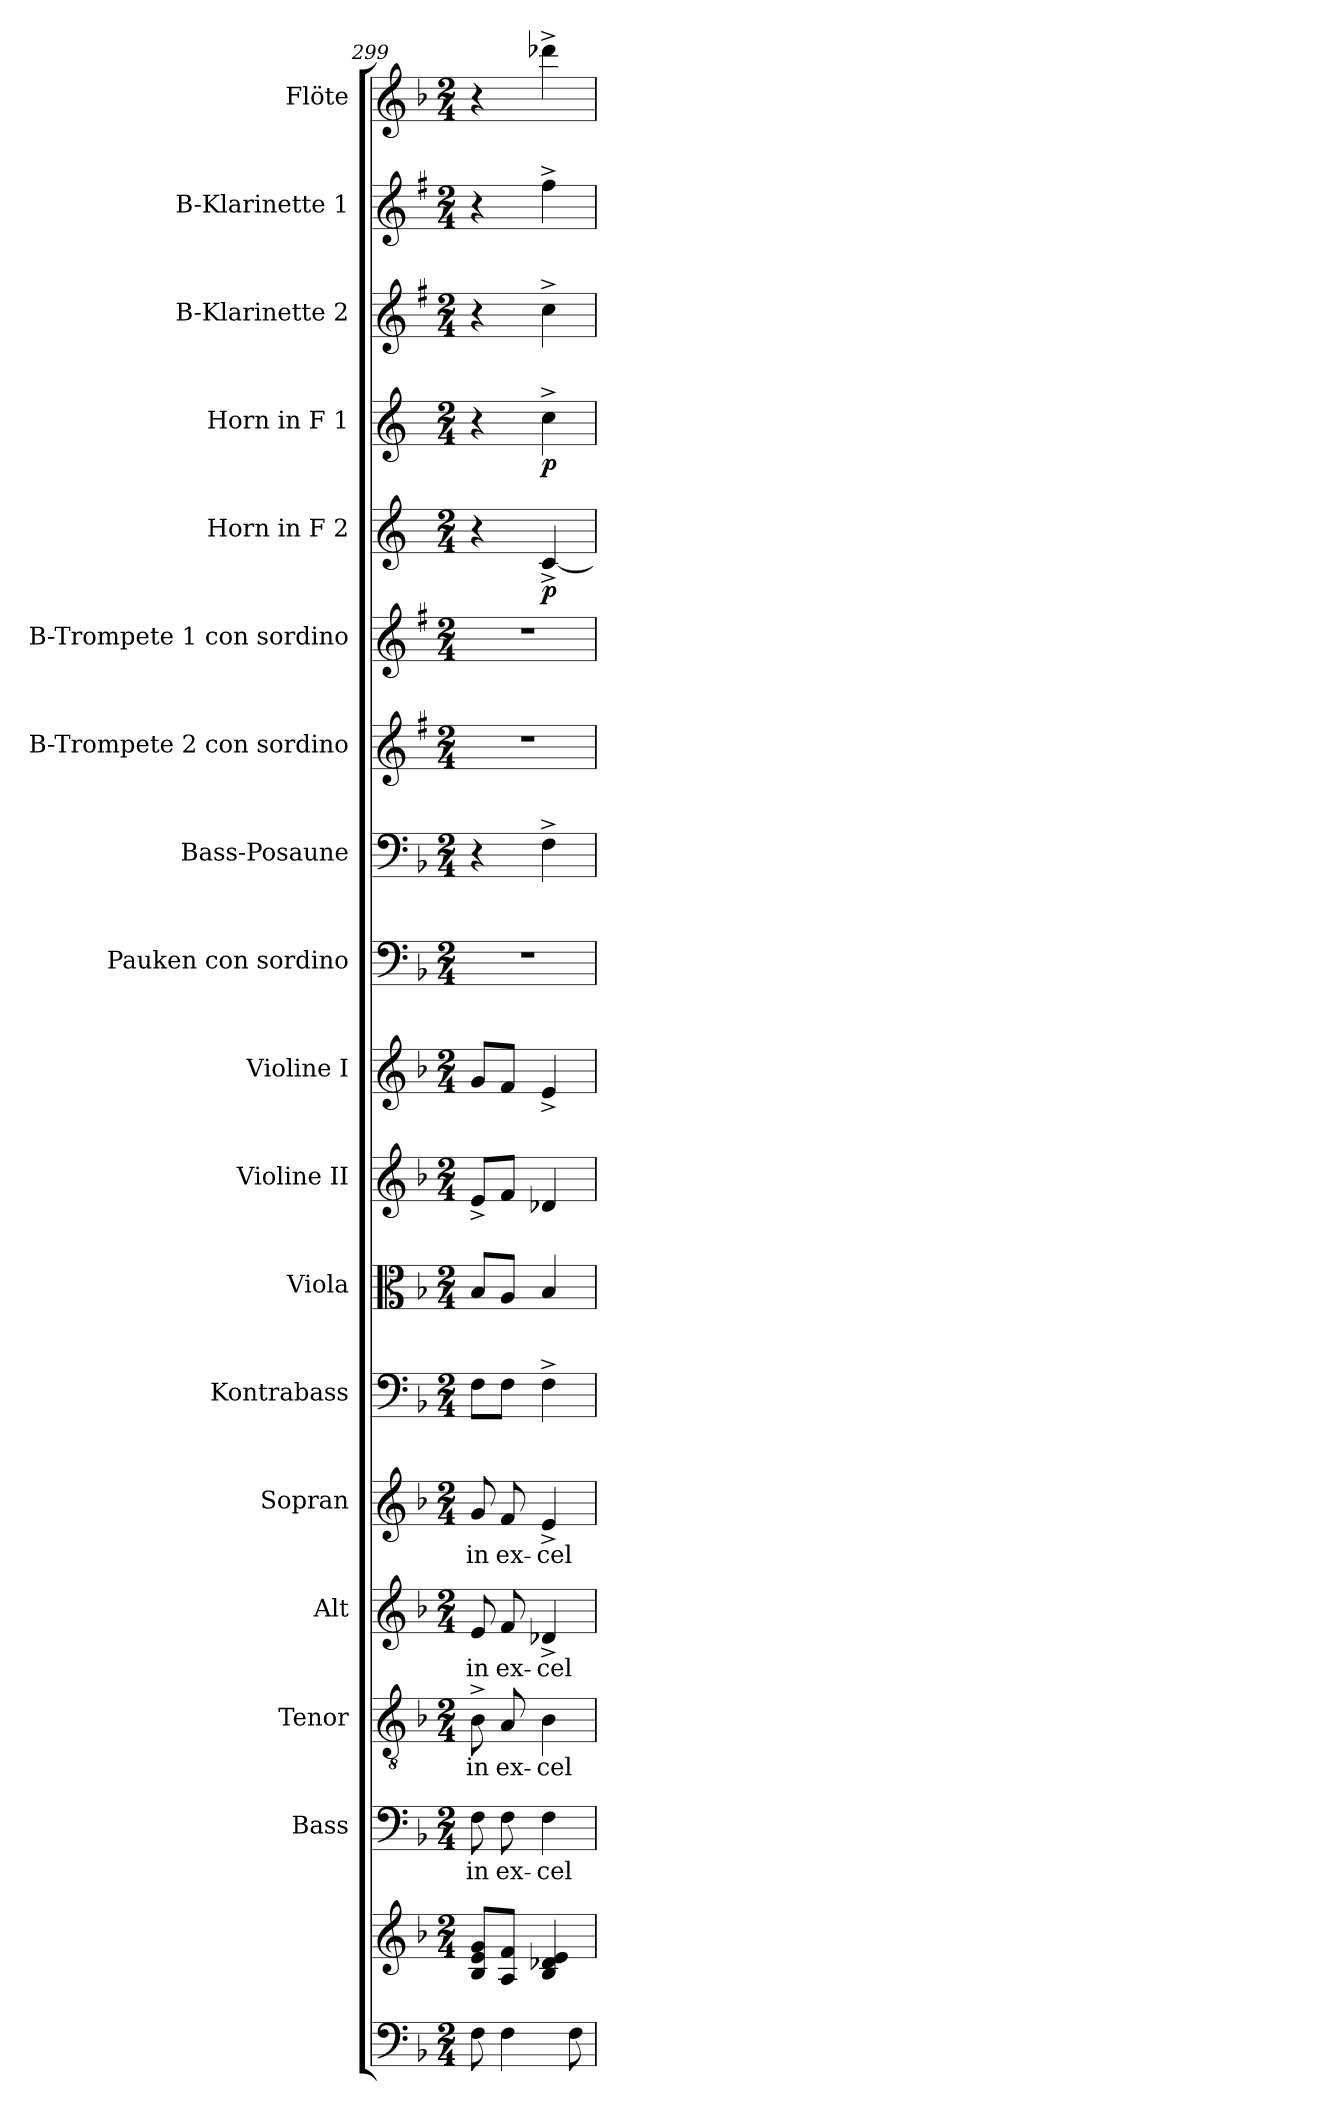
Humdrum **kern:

**kern	**kern	**kern	**text	**kern	**text	**kern	**text	**kern	**text	**kern	**kern	**kern	**kern	**kern	**kern	**kern	**kern	**kern	**dynam	**kern	**dynam	**kern	**kern	**kern
*part18	*part18	*part17	*part17	*part16	*part16	*part15	*part15	*part14	*part14	*part13	*part12	*part11	*part10	*part9	*part8	*part7	*part6	*part5	*part5	*part4	*part4	*part3	*part2	*part1
*staff19	*staff18	*staff17	*staff17	*staff16	*staff16	*staff15	*staff15	*staff14	*staff14	*staff13	*staff12	*staff11	*staff10	*staff9	*staff8	*staff7	*staff6	*staff5	*staff5	*staff4	*staff4	*staff3	*staff2	*staff1
*	*	*I"Bass	*	*I"Tenor	*	*I"Alt	*	*I"Sopran	*	*I"Kontrabass	*I"Viola	*I"Violine II	*I"Violine I	*I"Pauken con sordino	*I"Bass-Posaune	*I"B-Trompete 2 con sordino	*I"B-Trompete 1 con sordino	*I"Horn in F 2	*	*I"Horn in F 1	*	*I"B-Klarinette 2	*I"B-Klarinette 1	*I"Flöte
*	*	*I'B.	*	*I'T.	*	*I'A.	*	*I'S.	*	*I'Kb.	*I'Vla.	*I'Vl. II	*I'Vl. I	*I'Pk.	*I'B. Pos.	*I'B Trp. 2	*I'B Trp. 1	*	*	*	*	*I'B Kl. 2	*I'B Kl. 1	*I'Fl.
*clefF4	*clefG2	*clefF4	*	*clefGv2	*	*clefG2	*	*clefG2	*	*clefF4	*clefC3	*clefG2	*clefG2	*clefF4	*clefF4	*clefG2	*clefG2	*clefG2	*	*clefG2	*	*clefG2	*clefG2	*clefG2
*	*	*	*	*	*	*	*	*	*	*ITrd7c12	*	*	*	*	*	*ITrd1c2	*ITrd1c2	*ITrd4c7	*	*ITrd4c7	*	*ITrd1c2	*ITrd1c2	*
*k[b-]	*k[b-]	*k[b-]	*	*k[b-]	*	*k[b-]	*	*k[b-]	*	*k[b-]	*k[b-]	*k[b-]	*k[b-]	*k[b-]	*k[b-]	*k[b-]	*k[b-]	*k[b-]	*	*k[b-]	*	*k[b-]	*k[b-]	*k[b-]
*F:	*F:	*F:	*	*F:	*	*F:	*	*F:	*	*F:	*F:	*F:	*F:	*F:	*F:	*F:	*F:	*F:	*	*F:	*	*F:	*F:	*F:
*M2/4	*M2/4	*M2/4	*	*M2/4	*	*M2/4	*	*M2/4	*	*M2/4	*M2/4	*M2/4	*M2/4	*M2/4	*M2/4	*M2/4	*M2/4	*M2/4	*	*M2/4	*	*M2/4	*M2/4	*M2/4
=299	=299	=299	=299	=299	=299	=299	=299	=299	=299	=299	=299	=299	=299	=299	=299	=299	=299	=299	=299	=299	=299	=299	=299	=299
!	!	!	!LO:LY:b	!	!LO:LY:b	!	!LO:LY:b	!	!LO:LY:b	!	!	!	!	!	!	!	!	!	!	!	!	!	!	!
8F\	8B-/ 8e/ 8g/L	8F\	in	8B-^>\	in	8e/	in	8g/	in	8FF\L	8B-/L	8e^</L	8g/L	2r	4r	2r	2r	4r	.	4r	.	4r	4r	4r
!	!	!	!LO:LY:b	!	!LO:LY:b	!	!LO:LY:b	!	!LO:LY:b	!	!	!	!	!	!	!	!	!	!	!	!	!	!	!
4F\	8A/ 8f/J	8F\	ex-	8A/	ex-	8f/	ex-	8f/	ex-	8FF\J	8A/J	8f/J	8f/J	.	.	.	.	.	.	.	.	.	.	.
!	!	!	!LO:LY:b	!	!LO:LY:b	!	!LO:LY:b	!	!LO:LY:b	!	!	!	!	!	!	!	!	!	!LO:DY:b	!	!LO:DY:b	!	!	!
.	4B-/ 4d-X/ 4e/	4F\	-cel-	4B-\	-cel-	4d-X^>/	-cel-	4e^>/	-cel-	4FF^>\	4B-/	4d-X/	4e^</	.	4F^>\	.	.	[4F^</	p	4f^>\	p	4b-^>\	4ee^>\	4ddd-X^>\
8F\	.	.	.	.	.	.	.	.	.	.	.	.	.	.	.	.	.	.	.	.	.	.	.	.
=	=	=	=	=	=	=	=	=	=	=	=	=	=	=	=	=	=	=	=	=	=	=	=	=
*-	*-	*-	*-	*-	*-	*-	*-	*-	*-	*-	*-	*-	*-	*-	*-	*-	*-	*-	*-	*-	*-	*-	*-	*-
